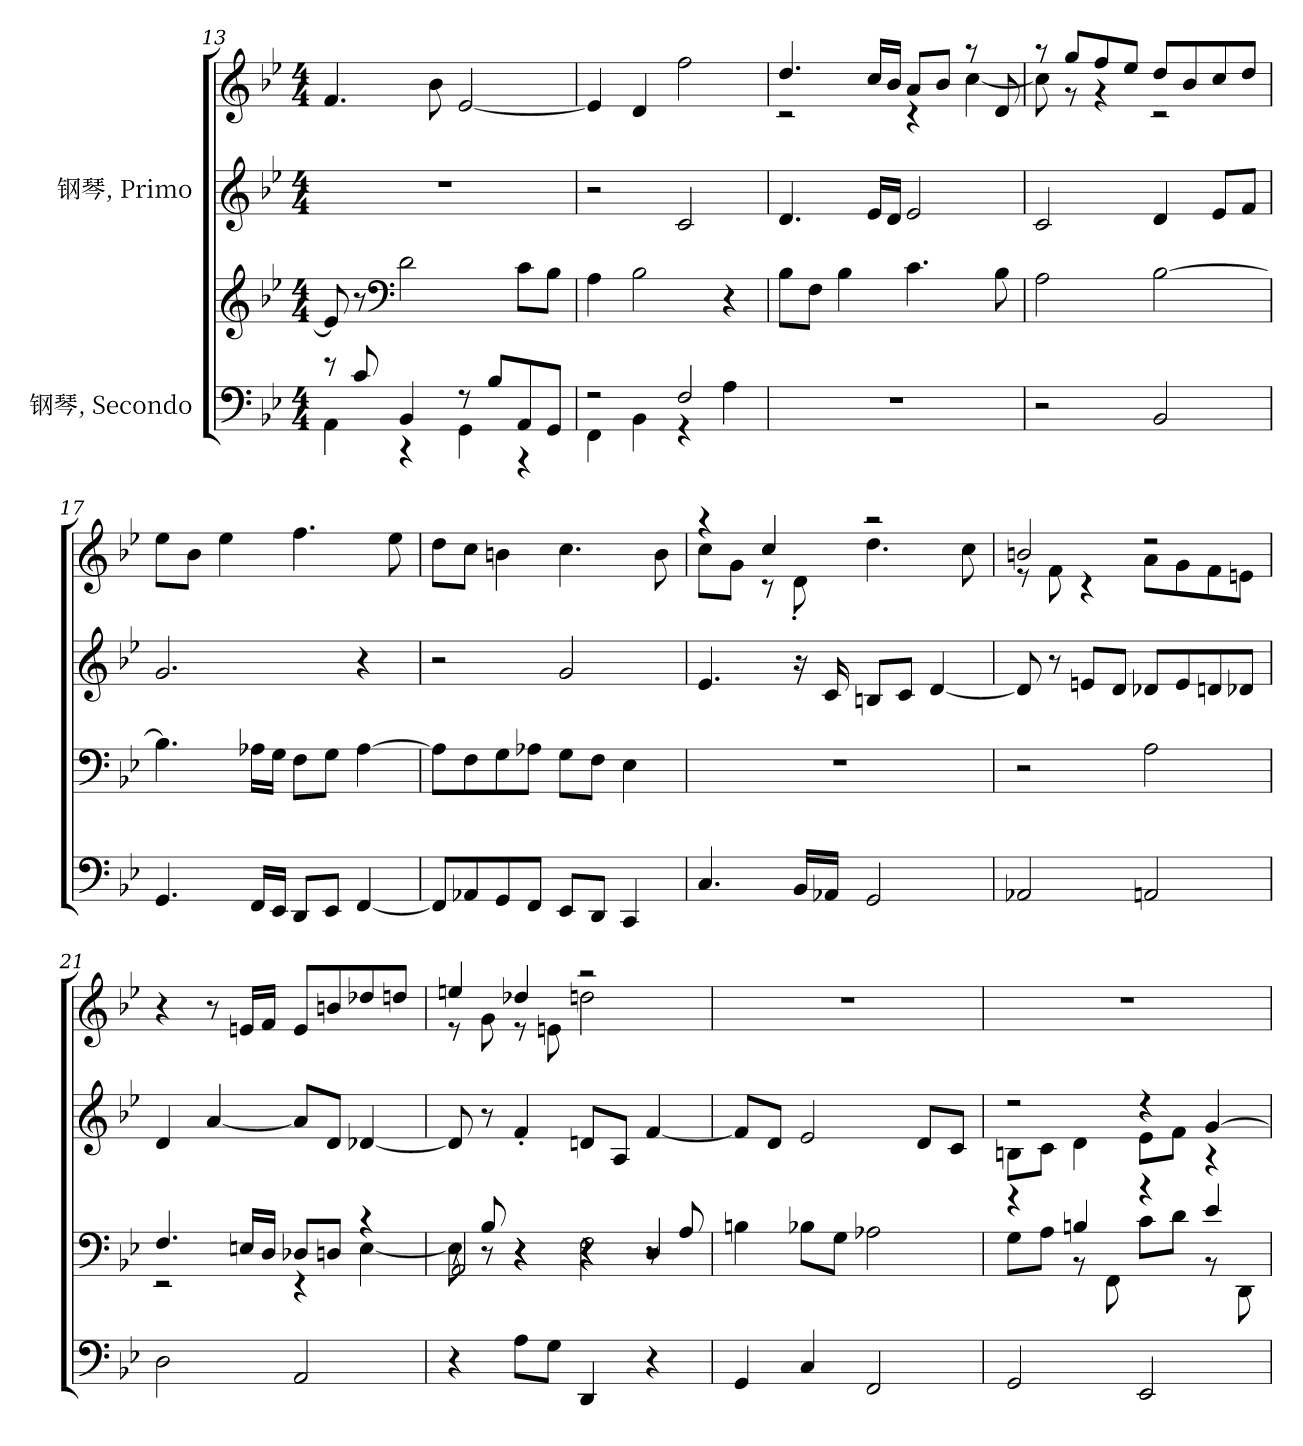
**kern	**kern	**kern	**kern
*part2	*part2	*part1	*part1
*staff4	*staff3	*staff2	*staff1
*I"钢琴, Secondo	*	*I"钢琴, Primo	*
*clefF4	*clefG2	*clefG2	*clefG2
*k[b-e-]	*k[b-e-]	*k[b-e-]	*k[b-e-]
*M4/4	*M4/4	*M4/4	*M4/4
=13	=13	=13	=13
*^	*	*	*
8r	4AA\	8e-/]	1r	4.f/
8c/	.	8r	.	.
*	*	*clefF4	*	*
4BB-/	4r	2d\	.	.
.	.	.	.	8b-\
8r	4GG\	.	.	[2e-/
8B-/L	.	.	.	.
8AA/	4r	8c\L	.	.
8GG/J	.	8B-\J	.	.
=14	=14	=14	=14	=14
2r	4FF\	4A\	2r	4e-/]
.	4BB-\	2B-\	.	4d/
2F/	4r	.	2c/	2ff\
.	4A\	4r	.	.
*v	*v	*	*	*
!!LO:LB:g=z
=15	=15	=15	=15
*	*	*	*^
1r	8B-\L	4.d/	4.dd/	2r
.	8F\J	.	.	.
.	4B-\	.	.	.
.	.	16e-/LL	16cc/LL	.
.	.	16d/JJ	16b-/JJ	.
.	4.c\	2e-/	8a/L	4r
.	.	.	8b-/J	.
.	.	.	8r	[4cc\
.	8B-\	.	8d/	.
=16	=16	=16	=16	=16
2r	2A\	2c/	8r	8cc\]
.	.	.	8gg/L	8r
.	.	.	8ff/	4r
.	.	.	8ee-/J	.
2BB-/	[2B-\	4d/	8dd/L	2r
.	.	.	8b-/	.
.	.	8e-/L	8cc/	.
.	.	8f/J	8dd/J	.
*	*	*	*v	*v
=17	=17	=17	=17
4.GG/	4.B-\]	2.g/	8ee-\L
.	.	.	8b-\J
.	.	.	4ee-\
16FF/LL	16A-X\LL	.	.
16EE-/JJ	16G\JJ	.	.
8DD/L	8F\L	.	4.ff\
8EE-/J	8G\J	.	.
[4FF/	[4A-\	4r	.
.	.	.	8ee-\
=18	=18	=18	=18
8FF/L]	8A-\L]	2r	8dd\L
8AA-X/	8F\	.	8cc\J
8GG/	8G\	.	4bn\
8FF/J	8A-X\J	.	.
8EE-/L	8G\L	2g/	4.cc\
8DD/J	8F\J	.	.
4CC/	4E-\	.	.
.	.	.	8b\
!!LO:LB:g=z
=19	=19	=19	=19
*	*	*	*^
4.C/	1r	4.e-/	4r	8cc\L
.	.	.	.	8g\J
.	.	.	4cc/	8r
16BB-/LL	.	16r	.	8d'\
16AA-X/JJ	.	16c/	.	.
2GG/	.	8Bn/L	2r	4.dd\
.	.	8c/J	.	.
.	.	[4d/	.	.
.	.	.	.	8cc\
=20	=20	=20	=20	=20
2AA-X/	2r	8d/]	2bn/	8r
.	.	8r	.	8f\
.	.	8en/L	.	4r
.	.	8d/J	.	.
2AAn/	2A\	8d-X/L	2r	8a\L
.	.	8e/	.	8g\
.	.	8dn/	.	8f\
.	.	8d-X/J	.	8en\J
*	*	*	*v	*v
=21	=21	=21	=21
*	*^	*	*
2D\	4.F/	2r	4d/	4r
.	.	.	[4a/	8r
.	16En/LL	.	.	16en/LL
.	16D/JJ	.	.	16f/JJ
2AA/	8D-X/L	4r	8a/L]	8e/L
.	8Dn/J	.	8d/J	8bn/
.	4r	[4E\	[4d-X/	8dd-X/
.	.	.	.	8ddn/J
!!LO:PB:g=z
=22	=22	=22	=22	=22
*	*	*^	*	*^
4r	8r	8E\]	2AA/	8d-/]	4een/	8r
.	8B-/	8r	.	8r	.	8g\
8A\L	4r	4r	.	4f'/	4dd-X/	8r
8G\J	.	.	.	.	.	8en\
4DD/	4r	2F\	4r	8dn/L	2r	2ddn\
.	.	.	.	8A/J	.	.
4r	8r	.	4D/	[4f/	.	.
.	8A/	.	.	.	.	.
*	*v	*v	*v	*	*v	*v
=23	=23	=23	=23
4GG/	4Bn\	8f/L]	1r
.	.	8d/J	.
4C/	8B-X\L	2e-/	.
.	8G\J	.	.
2FF/	2A-X\	.	.
.	.	8d/L	.
.	.	8c/J	.
=24	=24	=24	=24
*	*^	*^	*
2GG/	4r	8G\L	2r	8Bn\L	1r
.	.	8A\J	.	8c\J	.
.	4Bn/	8r	.	4d\	.
.	.	8FF\	.	.	.
2EE-/	4r	8c\L	4r	8e-\L	.
.	.	8d\J	.	8f\J	.
.	4e-/	8r	[4g/	4r	.
.	.	8DD\	.	.	.
*	*v	*v	*	*	*
*	*	*v	*v	*
=	=	=	=
*-	*-	*-	*-
